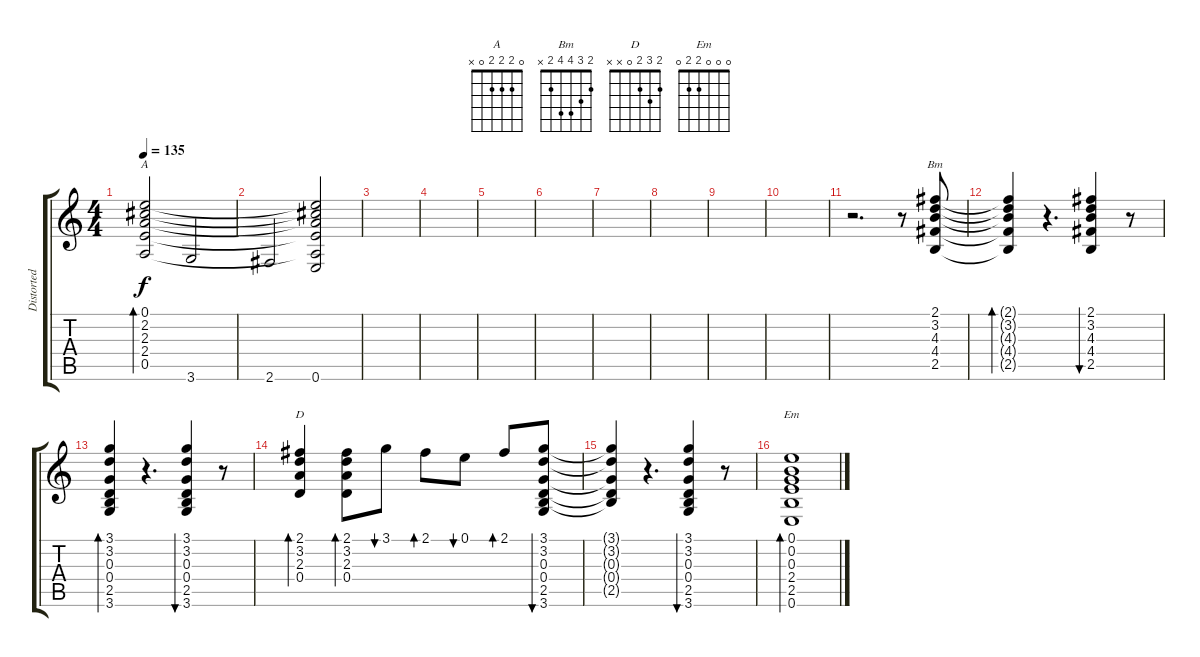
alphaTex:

\track ("Distorted Guitar" "Distorted ") {instrument overdrivenguitar}
\staff {score tabs}
\tuning (E4 B3 G3 D3 A2 E2) {hide}
\chord ("A" 0 2 2 2 0 x)
\chord ("Bm" 2 3 4 4 2 x)
\chord ("D" 2 3 2 0 x x)
\chord ("Em" 0 0 0 2 2 0)
\ts (4 4)
\tempo 135
\clef g2
\ks c
(0.1 2.2 2.3 2.4 0.5).2{bd 60 ch "A" dy f} 3.6.2 |
2.6.2 (0.1{t} 2.2{t} 2.3{t} 2.4{t} 0.5{t} 0.6).2 |
|
|
|
|
|
|
|
|
r.2{d} r.8 (2.1 3.2 4.3 4.4 2.5).8{ch "Bm"} |
(2.1{t} 3.2{t} 4.3{t} 4.4{t} 2.5{t}).4{bd 60} r.4{d} (2.1 3.2 4.3 4.4 2.5).4{bu 60} r.8 |
(3.1 3.2 0.3 0.4 2.5 3.6).4{bd 60} r.4{d} (3.1 3.2 0.3 0.4 2.5 3.6).4{bu 60} r.8 |
(2.1 3.2 2.3 0.4).4{bd 60 ch "D"} (2.1 3.2 2.3 0.4).8{bd 120} 3.1.8{bu 120} 2.1.8{bd 120} 0.1.8{bu 120} 2.1.8{bd 120} (3.1 3.2 0.3 0.4 2.5 3.6).8{bu 60} |
(3.1{t} 3.2{t} 0.3{t} 0.4{t} 2.5{t}).4 r.4{d} (3.1 3.2 0.3 0.4 2.5 3.6).4{bu 60} r.8 |
(0.1 0.2 0.3 2.4 2.5 0.6).1{bd 60 ch "Em"}
